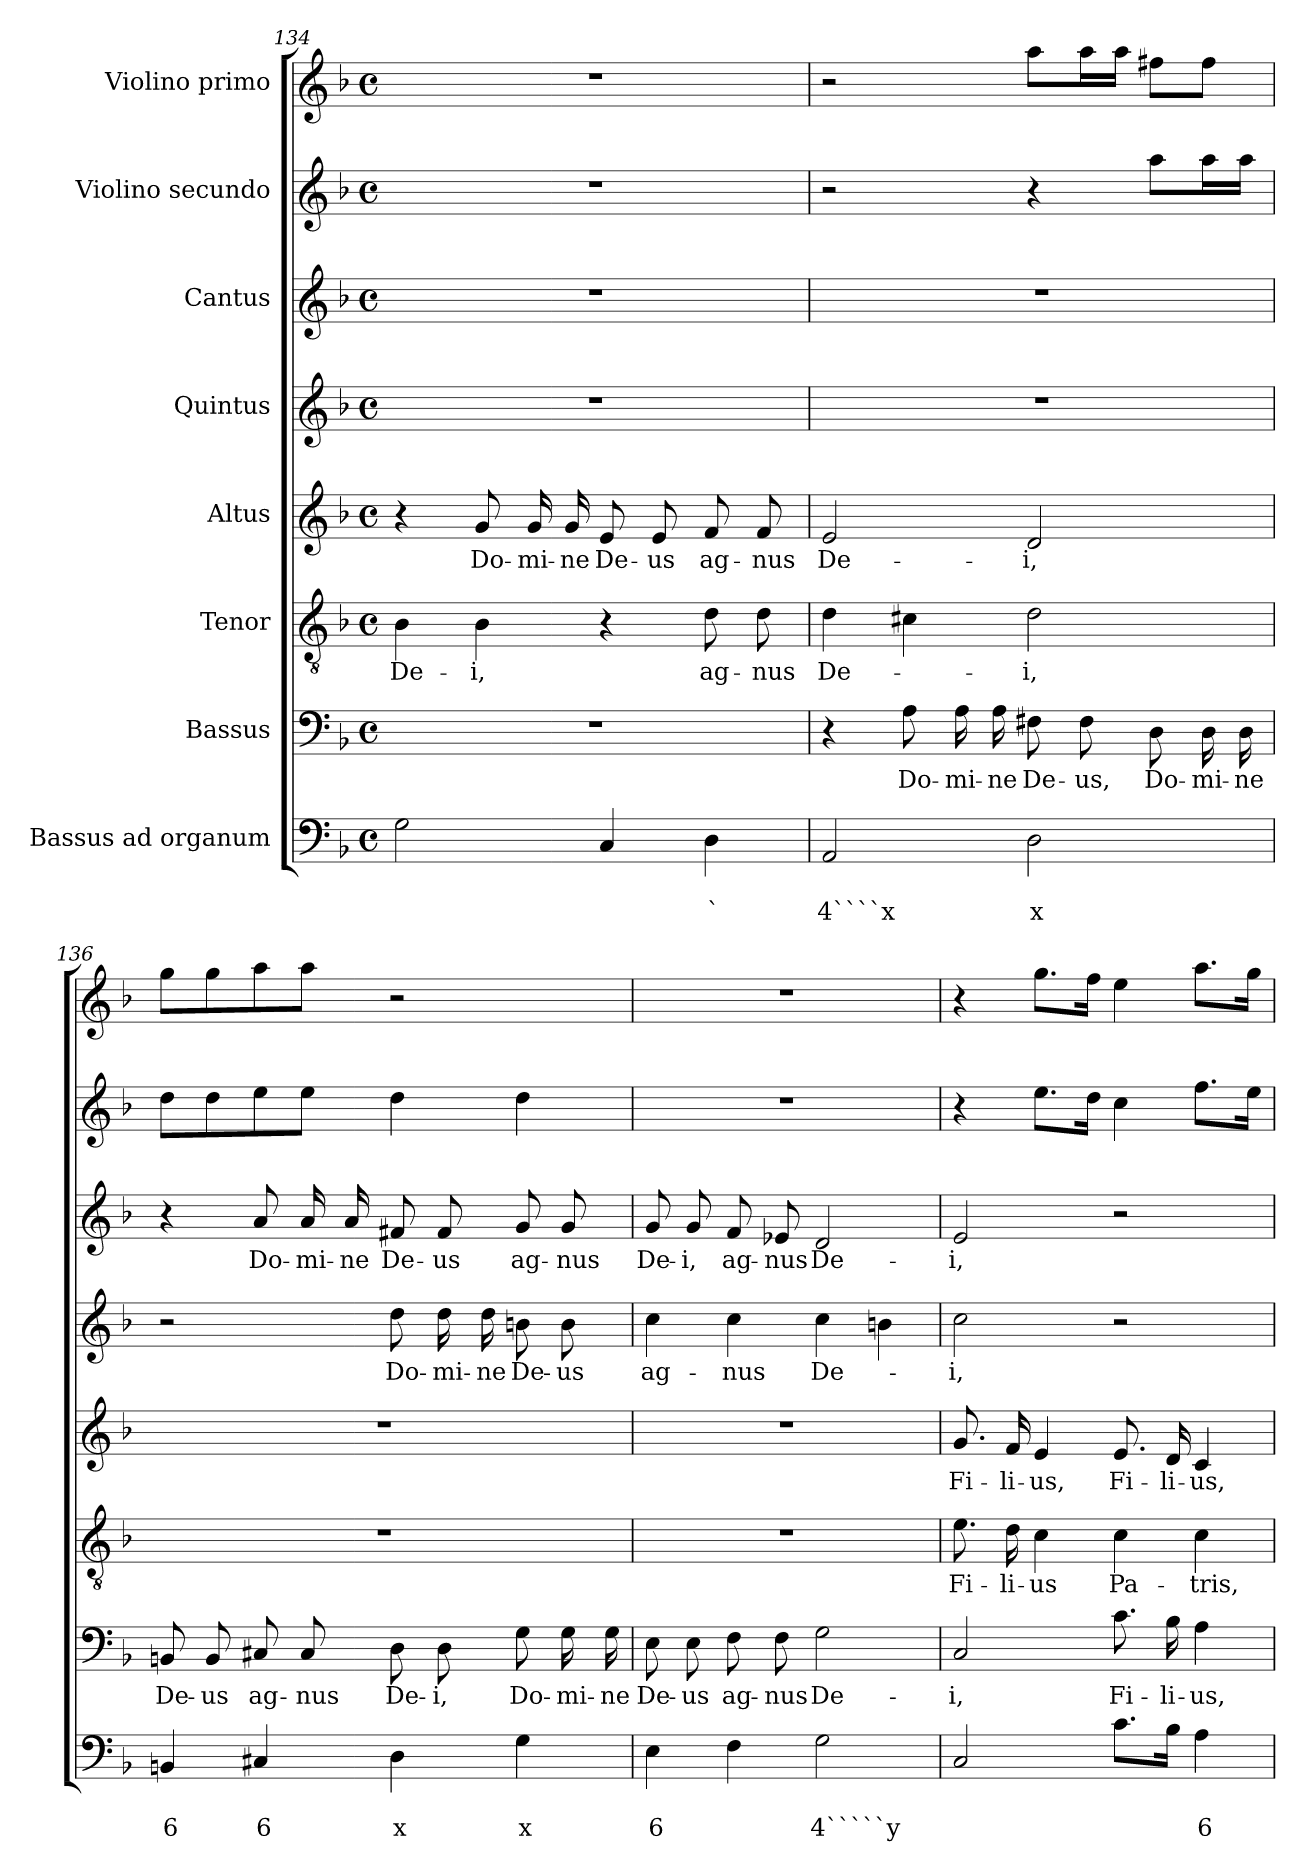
**kern	**text	**text	**kern	**text	**kern	**text	**kern	**text	**kern	**text	**kern	**text	**kern	**kern
*part8	*part8	*part8	*part7	*part7	*part6	*part6	*part5	*part5	*part4	*part4	*part3	*part3	*part2	*part1
*staff8	*staff8	*staff8	*staff7	*staff7	*staff6	*staff6	*staff5	*staff5	*staff4	*staff4	*staff3	*staff3	*staff2	*staff1
*I"Bassus ad  organum	*	*	*I"Bassus	*	*I"Tenor	*	*I"Altus	*	*I"Quintus	*	*I"Cantus	*	*I"Violino secundo	*I"Violino primo
*clefF4	*	*	*clefF4	*	*clefGv2	*	*clefG2	*	*clefG2	*	*clefG2	*	*clefG2	*clefG2
*k[b-]	*	*	*k[b-]	*	*k[b-]	*	*k[b-]	*	*k[b-]	*	*k[b-]	*	*k[b-]	*k[b-]
*F:	*	*	*F:	*	*F:	*	*F:	*	*F:	*	*F:	*	*F:	*F:
*M4/4	*	*	*M4/4	*	*M4/4	*	*M4/4	*	*M4/4	*	*M4/4	*	*M4/4	*M4/4
*met(c)	*	*	*met(c)	*	*met(c)	*	*met(c)	*	*met(c)	*	*met(c)	*	*met(c)	*met(c)
=134	=134	=134	=134	=134	=134	=134	=134	=134	=134	=134	=134	=134	=134	=134
!	!	!	!	!	!	!LO:LY:b	!	!	!	!	!	!	!	!
2G\	.	.	1r	.	4B-\	De-	4r	.	1r	.	1r	.	1r	1r
!	!	!	!	!	!	!LO:LY:b	!	!LO:LY:b	!	!	!	!	!	!
.	.	.	.	.	4B-\	-i,	8g/	Do-	.	.	.	.	.	.
!	!	!	!	!	!	!	!	!LO:LY:b	!	!	!	!	!	!
.	.	.	.	.	.	.	16g/	-mi-	.	.	.	.	.	.
!	!	!	!	!	!	!	!	!LO:LY:b	!	!	!	!	!	!
.	.	.	.	.	.	.	16g/	-ne	.	.	.	.	.	.
!	!	!	!	!	!	!	!	!LO:LY:b	!	!	!	!	!	!
4C/	.	.	.	.	4r	.	8e/	De-	.	.	.	.	.	.
!	!	!	!	!	!	!	!	!LO:LY:b	!	!	!	!	!	!
.	.	.	.	.	.	.	8e/	-us	.	.	.	.	.	.
!	!	!LO:LY:b	!	!	!	!LO:LY:b	!	!LO:LY:b	!	!	!	!	!	!
4D\	.	`	.	.	8d\	ag-	8f/	ag-	.	.	.	.	.	.
!	!	!	!	!	!	!LO:LY:b	!	!LO:LY:b	!	!	!	!	!	!
.	.	.	.	.	8d\	-nus	8f/	-nus	.	.	.	.	.	.
=135	=135	=135	=135	=135	=135	=135	=135	=135	=135	=135	=135	=135	=135	=135
!	!	!LO:LY:b	!	!	!	!LO:LY:b	!	!LO:LY:b	!	!	!	!	!	!
2AA/	.	4````x	4r	.	4d\	De-	2e/	De-	1r	.	1r	.	2r	2r
!	!	!	!	!LO:LY:b	!	!	!	!	!	!	!	!	!	!
.	.	.	8A\	Do-	4c#X\	.	.	.	.	.	.	.	.	.
!	!	!	!	!LO:LY:b	!	!	!	!	!	!	!	!	!	!
.	.	.	16A\	-mi-	.	.	.	.	.	.	.	.	.	.
!	!	!	!	!LO:LY:b	!	!	!	!	!	!	!	!	!	!
.	.	.	16A\	-ne	.	.	.	.	.	.	.	.	.	.
!	!	!LO:LY:b	!	!LO:LY:b	!	!LO:LY:b	!	!LO:LY:b	!	!	!	!	!	!
2D\	.	x	8F#X\	De-	2d\	-i,	2d/	-i,	.	.	.	.	4r	8aa\L
!	!	!	!	!LO:LY:b	!	!	!	!	!	!	!	!	!	!
.	.	.	8F#\	-us,	.	.	.	.	.	.	.	.	.	16aa\L
.	.	.	.	.	.	.	.	.	.	.	.	.	.	16aa\JJ
!	!	!	!	!LO:LY:b	!	!	!	!	!	!	!	!	!	!
.	.	.	8D\	Do-	.	.	.	.	.	.	.	.	8aa\L	8ff#X\L
!	!	!	!	!LO:LY:b	!	!	!	!	!	!	!	!	!	!
.	.	.	16D\	-mi-	.	.	.	.	.	.	.	.	16aa\L	8ff#\J
!	!	!	!	!LO:LY:b	!	!	!	!	!	!	!	!	!	!
.	.	.	16D\	-ne	.	.	.	.	.	.	.	.	16aa\JJ	.
=136	=136	=136	=136	=136	=136	=136	=136	=136	=136	=136	=136	=136	=136	=136
!	!	!LO:LY:b	!	!LO:LY:b	!	!	!	!	!	!	!	!	!	!
4BBn/	.	6	8BBn/	De-	1r	.	1r	.	2r	.	4r	.	8dd\L	8gg\L
!	!	!	!	!LO:LY:b	!	!	!	!	!	!	!	!	!	!
.	.	.	8BB/	-us	.	.	.	.	.	.	.	.	8dd\	8gg\
!	!	!LO:LY:b	!	!LO:LY:b	!	!	!	!	!	!	!	!LO:LY:b	!	!
4C#X/	.	6	8C#X/	ag-	.	.	.	.	.	.	8a/	Do-	8ee\	8aa\
!	!	!	!	!LO:LY:b	!	!	!	!	!	!	!	!LO:LY:b	!	!
.	.	.	8C#/	-nus	.	.	.	.	.	.	16a/	-mi-	8ee\J	8aa\J
!	!	!	!	!	!	!	!	!	!	!	!	!LO:LY:b	!	!
.	.	.	.	.	.	.	.	.	.	.	16a/	-ne	.	.
!	!	!LO:LY:b	!	!LO:LY:b	!	!	!	!	!	!LO:LY:b	!	!LO:LY:b	!	!
4D\	.	x	8D\	De-	.	.	.	.	8dd\	Do-	8f#X/	De-	4dd\	2r
!	!	!	!	!LO:LY:b	!	!	!	!	!	!LO:LY:b	!	!LO:LY:b	!	!
.	.	.	8D\	-i,	.	.	.	.	16dd\	-mi-	8f#/	-us	.	.
!	!	!	!	!	!	!	!	!	!	!LO:LY:b	!	!	!	!
.	.	.	.	.	.	.	.	.	16dd\	-ne	.	.	.	.
!	!	!LO:LY:b	!	!LO:LY:b	!	!	!	!	!	!LO:LY:b	!	!LO:LY:b	!	!
4G\	.	x	8G\	Do-	.	.	.	.	8bn\	De-	8g/	ag-	4dd\	.
!	!	!	!	!LO:LY:b	!	!	!	!	!	!LO:LY:b	!	!LO:LY:b	!	!
.	.	.	16G\	-mi-	.	.	.	.	8b\	-us	8g/	-nus	.	.
!	!	!	!	!LO:LY:b	!	!	!	!	!	!	!	!	!	!
.	.	.	16G\	-ne	.	.	.	.	.	.	.	.	.	.
!!LO:LB:g=z
=137	=137	=137	=137	=137	=137	=137	=137	=137	=137	=137	=137	=137	=137	=137
!	!	!LO:LY:b	!	!LO:LY:b	!	!	!	!	!	!LO:LY:b	!	!LO:LY:b	!	!
4E\	.	6	8E\	De-	1r	.	1r	.	4cc\	ag-	8g/	De-	1r	1r
!	!	!	!	!LO:LY:b	!	!	!	!	!	!	!	!LO:LY:b	!	!
.	.	.	8E\	-us	.	.	.	.	.	.	8g/	-i,	.	.
!	!	!	!	!LO:LY:b	!	!	!	!	!	!LO:LY:b	!	!LO:LY:b	!	!
4F\	.	.	8F\	ag-	.	.	.	.	4cc\	-nus	8f/	ag-	.	.
!	!	!	!	!LO:LY:b	!	!	!	!	!	!	!	!LO:LY:b	!	!
.	.	.	8F\	-nus	.	.	.	.	.	.	8e-X/	-nus	.	.
!	!	!LO:LY:b	!	!LO:LY:b	!	!	!	!	!	!LO:LY:b	!	!LO:LY:b	!	!
2G\	.	4`````y	2G\	De-	.	.	.	.	4cc\	De-	2d/	De-	.	.
.	.	.	.	.	.	.	.	.	4bn\	.	.	.	.	.
=138	=138	=138	=138	=138	=138	=138	=138	=138	=138	=138	=138	=138	=138	=138
!	!	!	!	!LO:LY:b	!	!LO:LY:b	!	!LO:LY:b	!	!LO:LY:b	!	!LO:LY:b	!	!
2C/	.	.	2C/	-i,	8.e\	Fi-	8.g/	Fi-	2cc\	-i,	2e/	-i,	4r	4r
!	!	!	!	!	!	!LO:LY:b	!	!LO:LY:b	!	!	!	!	!	!
.	.	.	.	.	16d\	-li-	16f/	-li-	.	.	.	.	.	.
!	!	!	!	!	!	!LO:LY:b	!	!LO:LY:b	!	!	!	!	!	!
.	.	.	.	.	4c\	-us	4e/	-us,	.	.	.	.	8.ee\L	8.gg\L
.	.	.	.	.	.	.	.	.	.	.	.	.	16dd\Jk	16ff\Jk
!	!	!	!	!LO:LY:b	!	!LO:LY:b	!	!LO:LY:b	!	!	!	!	!	!
8.c\L	.	.	8.c\	Fi-	4c\	Pa-	8.e/	Fi-	2r	.	2r	.	4cc\	4ee\
!	!	!	!	!LO:LY:b	!	!	!	!LO:LY:b	!	!	!	!	!	!
16B-\Jk	.	.	16B-\	-li-	.	.	16d/	-li-	.	.	.	.	.	.
!	!	!LO:LY:b	!	!LO:LY:b	!	!LO:LY:b	!	!LO:LY:b	!	!	!	!	!	!
4A\	.	6	4A\	-us,	4c\	-tris,	4c/	-us,	.	.	.	.	8.ff\L	8.aa\L
.	.	.	.	.	.	.	.	.	.	.	.	.	16ee\Jk	16gg\Jk
=	=	=	=	=	=	=	=	=	=	=	=	=	=	=
*-	*-	*-	*-	*-	*-	*-	*-	*-	*-	*-	*-	*-	*-	*-
